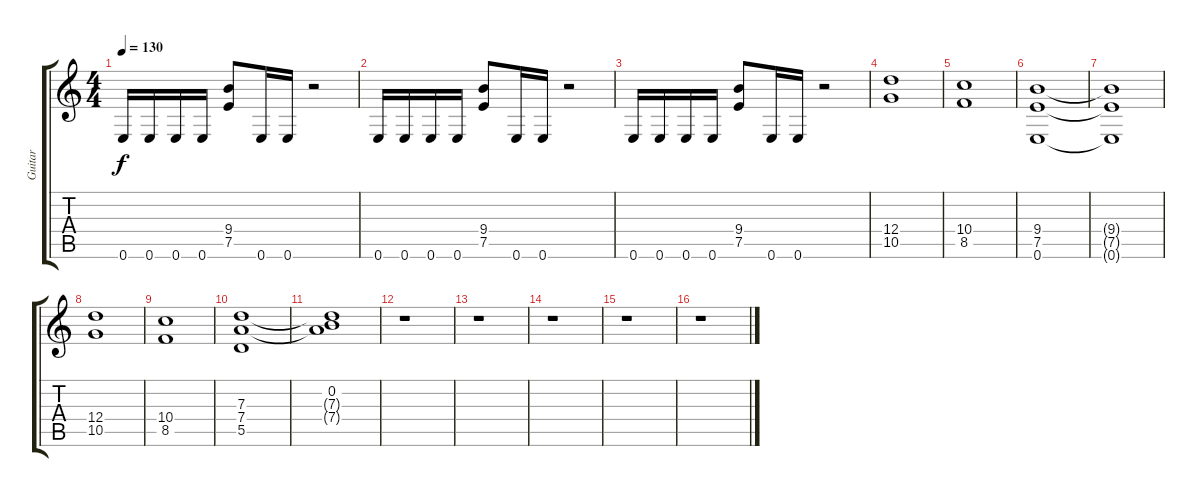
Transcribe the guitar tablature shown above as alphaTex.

\track ("Guitar" "Guitar") {instrument distortionguitar}
\staff {score tabs}
\tuning (E4 B3 G3 D3 A2 E2) {hide}
\ts (4 4)
\tempo 130
\clef g2
\ks c
0.6.16{dy f} 0.6.16 0.6.16 0.6.16 (9.4 7.5).8 0.6.16 0.6.16 r.2 |
0.6.16 0.6.16 0.6.16 0.6.16 (9.4 7.5).8 0.6.16 0.6.16 r.2 |
0.6.16 0.6.16 0.6.16 0.6.16 (9.4 7.5).8 0.6.16 0.6.16 r.2 |
(12.4 10.5).1 |
(10.4 8.5).1 |
(9.4 7.5 0.6).1 |
(9.4{t} 7.5{t} 0.6{t}).1 |
(12.4 10.5).1 |
(10.4 8.5).1 |
(7.3 7.4 5.5).1 |
(0.2 7.3{t} 7.4{t}).1 |
r.1 |
r.1 |
r.1 |
r.1 |
r.1
